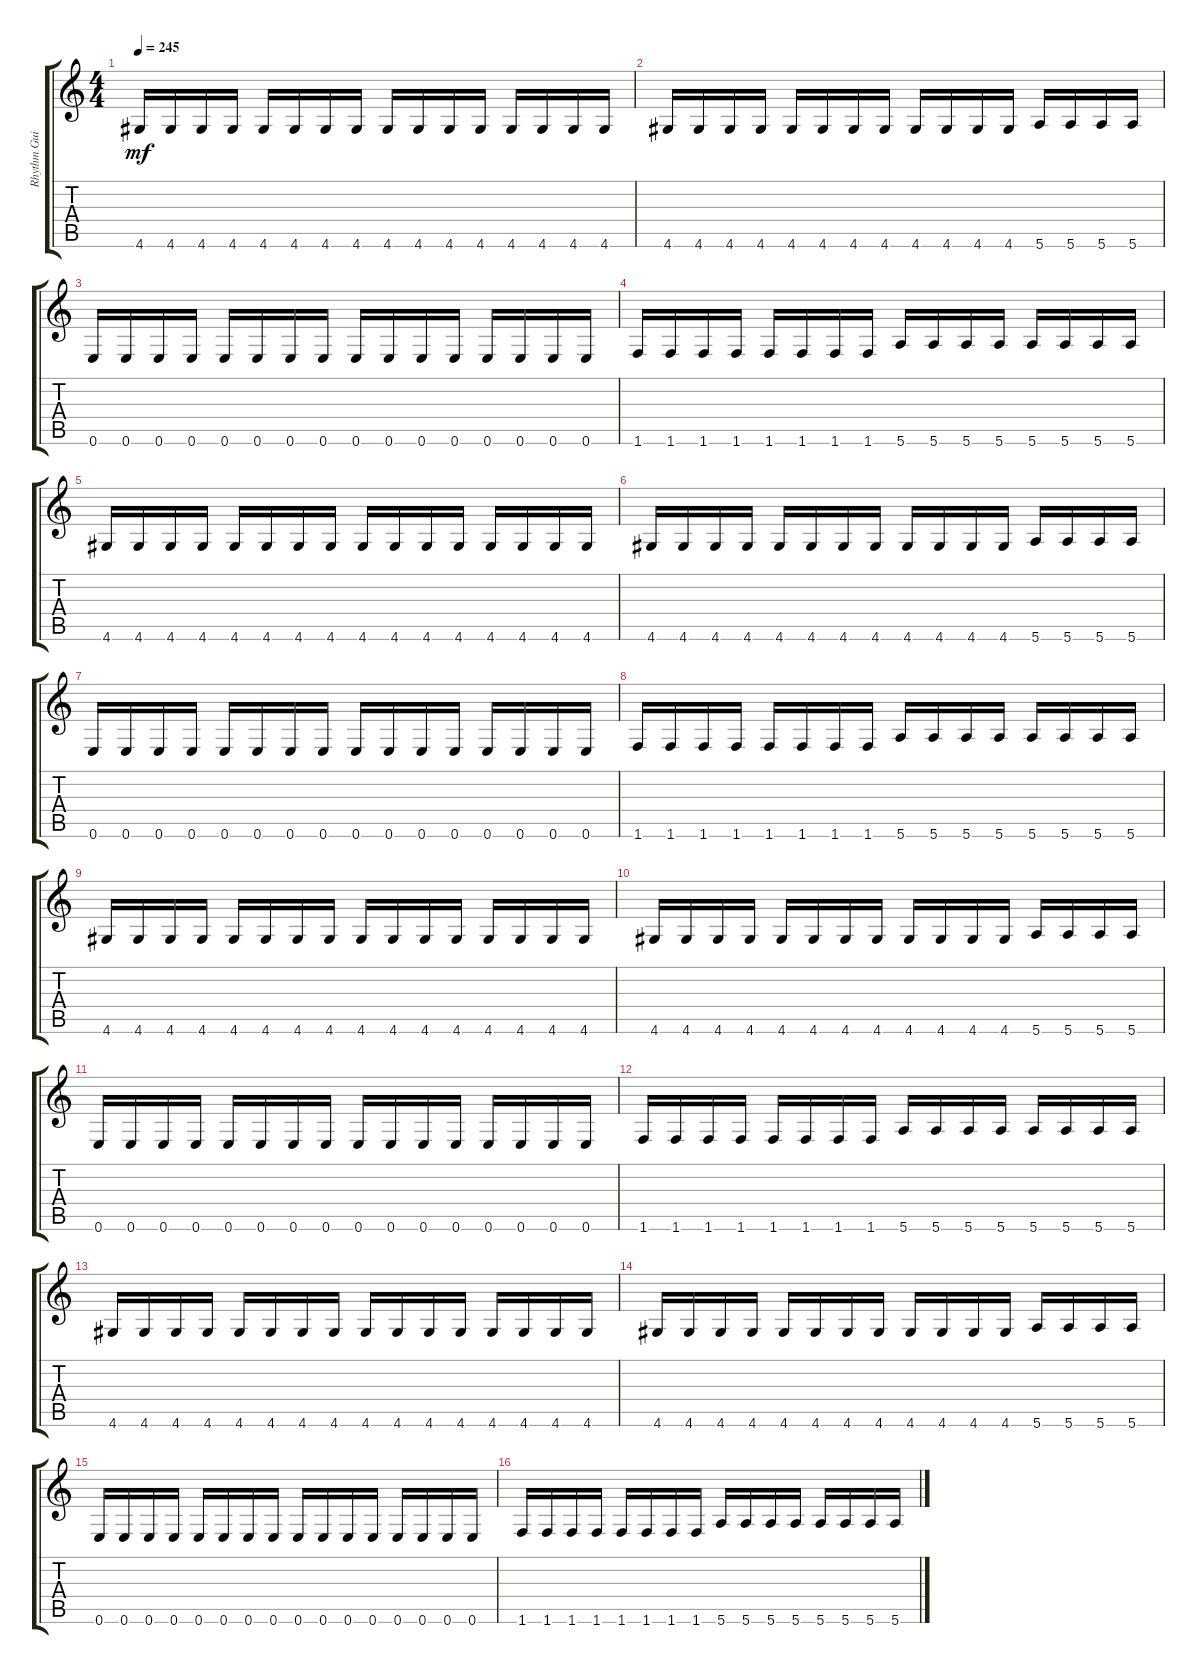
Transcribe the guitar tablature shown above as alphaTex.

\track ("Rhythm Guitar" "Rhythm Gui") {instrument overdrivenguitar}
\staff {score tabs}
\tuning (E4 B3 G3 D3 A2 E2) {hide}
\ts (4 4)
\tempo 245
\clef g2
\ks c
4.6.16{dy mf} 4.6.16 4.6.16 4.6.16 4.6.16 4.6.16 4.6.16 4.6.16 4.6.16 4.6.16 4.6.16 4.6.16 4.6.16 4.6.16 4.6.16 4.6.16 |
4.6.16 4.6.16 4.6.16 4.6.16 4.6.16 4.6.16 4.6.16 4.6.16 4.6.16 4.6.16 4.6.16 4.6.16 5.6.16 5.6.16 5.6.16 5.6.16 |
0.6.16 0.6.16 0.6.16 0.6.16 0.6.16 0.6.16 0.6.16 0.6.16 0.6.16 0.6.16 0.6.16 0.6.16 0.6.16 0.6.16 0.6.16 0.6.16 |
1.6.16 1.6.16 1.6.16 1.6.16 1.6.16 1.6.16 1.6.16 1.6.16 5.6.16 5.6.16 5.6.16 5.6.16 5.6.16 5.6.16 5.6.16 5.6.16 |
4.6.16 4.6.16 4.6.16 4.6.16 4.6.16 4.6.16 4.6.16 4.6.16 4.6.16 4.6.16 4.6.16 4.6.16 4.6.16 4.6.16 4.6.16 4.6.16 |
4.6.16 4.6.16 4.6.16 4.6.16 4.6.16 4.6.16 4.6.16 4.6.16 4.6.16 4.6.16 4.6.16 4.6.16 5.6.16 5.6.16 5.6.16 5.6.16 |
0.6.16 0.6.16 0.6.16 0.6.16 0.6.16 0.6.16 0.6.16 0.6.16 0.6.16 0.6.16 0.6.16 0.6.16 0.6.16 0.6.16 0.6.16 0.6.16 |
1.6.16 1.6.16 1.6.16 1.6.16 1.6.16 1.6.16 1.6.16 1.6.16 5.6.16 5.6.16 5.6.16 5.6.16 5.6.16 5.6.16 5.6.16 5.6.16 |
4.6.16 4.6.16 4.6.16 4.6.16 4.6.16 4.6.16 4.6.16 4.6.16 4.6.16 4.6.16 4.6.16 4.6.16 4.6.16 4.6.16 4.6.16 4.6.16 |
4.6.16 4.6.16 4.6.16 4.6.16 4.6.16 4.6.16 4.6.16 4.6.16 4.6.16 4.6.16 4.6.16 4.6.16 5.6.16 5.6.16 5.6.16 5.6.16 |
0.6.16 0.6.16 0.6.16 0.6.16 0.6.16 0.6.16 0.6.16 0.6.16 0.6.16 0.6.16 0.6.16 0.6.16 0.6.16 0.6.16 0.6.16 0.6.16 |
1.6.16 1.6.16 1.6.16 1.6.16 1.6.16 1.6.16 1.6.16 1.6.16 5.6.16 5.6.16 5.6.16 5.6.16 5.6.16 5.6.16 5.6.16 5.6.16 |
4.6.16 4.6.16 4.6.16 4.6.16 4.6.16 4.6.16 4.6.16 4.6.16 4.6.16 4.6.16 4.6.16 4.6.16 4.6.16 4.6.16 4.6.16 4.6.16 |
4.6.16 4.6.16 4.6.16 4.6.16 4.6.16 4.6.16 4.6.16 4.6.16 4.6.16 4.6.16 4.6.16 4.6.16 5.6.16 5.6.16 5.6.16 5.6.16 |
0.6.16 0.6.16 0.6.16 0.6.16 0.6.16 0.6.16 0.6.16 0.6.16 0.6.16 0.6.16 0.6.16 0.6.16 0.6.16 0.6.16 0.6.16 0.6.16 |
1.6.16 1.6.16 1.6.16 1.6.16 1.6.16 1.6.16 1.6.16 1.6.16 5.6.16 5.6.16 5.6.16 5.6.16 5.6.16 5.6.16 5.6.16 5.6.16
